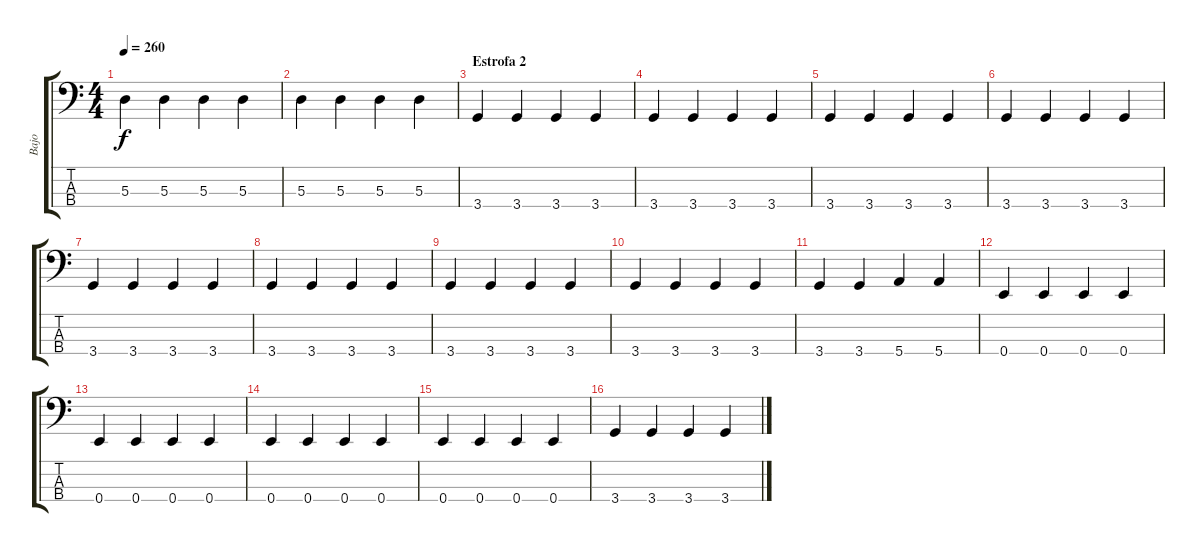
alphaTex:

\track ("Bajo" "Bajo") {instrument slapbass2}
\staff {score tabs}
\tuning (G2 D2 A1 E1) {hide}
\ts (4 4)
\tempo 260
\clef f4
\ks c
5.3.4{dy f} 5.3.4 5.3.4 5.3.4 |
5.3.4 5.3.4 5.3.4 5.3.4 |
\section ("" "Estrofa 2")
3.4.4 3.4.4 3.4.4 3.4.4 |
3.4.4 3.4.4 3.4.4 3.4.4 |
3.4.4 3.4.4 3.4.4 3.4.4 |
3.4.4 3.4.4 3.4.4 3.4.4 |
3.4.4 3.4.4 3.4.4 3.4.4 |
3.4.4 3.4.4 3.4.4 3.4.4 |
3.4.4 3.4.4 3.4.4 3.4.4 |
3.4.4 3.4.4 3.4.4 3.4.4 |
3.4.4 3.4.4 5.4.4 5.4.4 |
0.4.4 0.4.4 0.4.4 0.4.4 |
0.4.4 0.4.4 0.4.4 0.4.4 |
0.4.4 0.4.4 0.4.4 0.4.4 |
0.4.4 0.4.4 0.4.4 0.4.4 |
3.4.4 3.4.4 3.4.4 3.4.4
